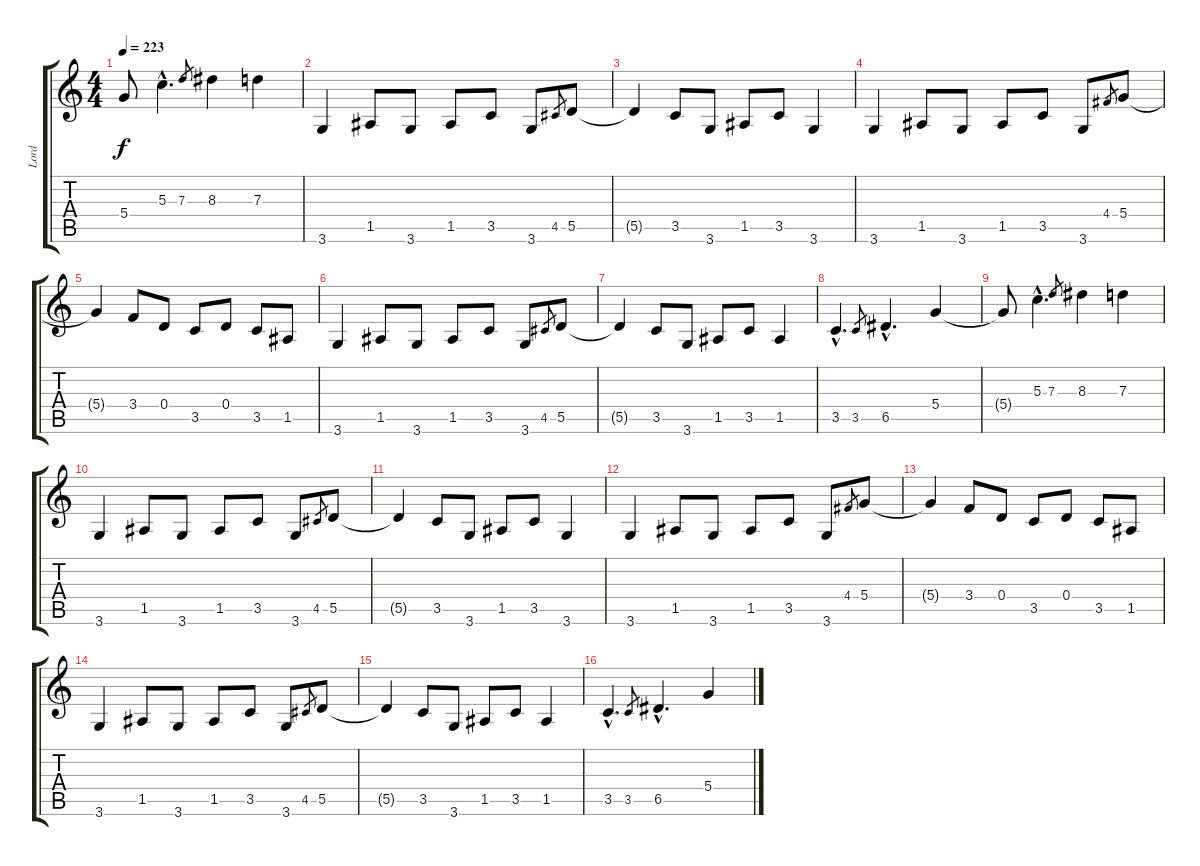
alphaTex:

\track ("Lord" "Lord") {instrument rockorgan}
\staff {score tabs}
\tuning (E5 B4 G4 D4 A3 E3) {hide}
\ts (4 4)
\tempo 223
\clef g2
\ks c
5.4{t}.8{dy f} 5.3{hac}.4{d} 7.3.8{gr} 8.3.4 7.3.4 |
3.6.4 1.5.8 3.6.8 1.5.8 3.5.8 3.6.8 4.5.8{gr} 5.5.8 |
5.5{t}.4 3.5.8 3.6.8 1.5.8 3.5.8 3.6.4 |
3.6.4 1.5.8 3.6.8 1.5.8 3.5.8 3.6.8 4.4.8{gr} 5.4.8 |
5.4{t}.4 3.4.8 0.4.8 3.5.8 0.4.8 3.5.8 1.5.8 |
3.6.4 1.5.8 3.6.8 1.5.8 3.5.8 3.6.8 4.5.8{gr} 5.5.8 |
5.5{t}.4 3.5.8 3.6.8 1.5.8 3.5.8 1.5.4 |
3.5{hac}.4{d} 3.5.8{gr} 6.5{hac}.4{d} 5.4.4 |
5.4{t}.8 5.3{hac}.4{d} 7.3.8{gr} 8.3.4 7.3.4 |
3.6.4 1.5.8 3.6.8 1.5.8 3.5.8 3.6.8 4.5.8{gr} 5.5.8 |
5.5{t}.4 3.5.8 3.6.8 1.5.8 3.5.8 3.6.4 |
3.6.4 1.5.8 3.6.8 1.5.8 3.5.8 3.6.8 4.4.8{gr} 5.4.8 |
5.4{t}.4 3.4.8 0.4.8 3.5.8 0.4.8 3.5.8 1.5.8 |
3.6.4 1.5.8 3.6.8 1.5.8 3.5.8 3.6.8 4.5.8{gr} 5.5.8 |
5.5{t}.4 3.5.8 3.6.8 1.5.8 3.5.8 1.5.4 |
3.5{hac}.4{d} 3.5.8{gr} 6.5{hac}.4{d} 5.4.4
